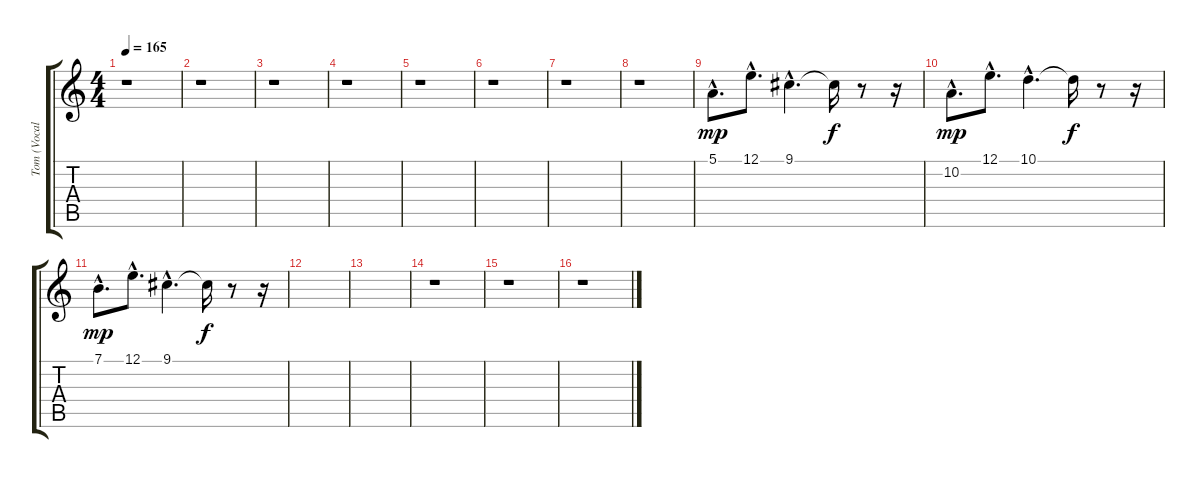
\track ("Tom (Vocals)" "Tom (Vocal") {instrument clarinet}
\staff {score tabs}
\tuning (E4 B3 G3 D3 A2 E2) {hide}
\ts (4 4)
\tempo 165
\clef g2
\ks c
r.1{dy f} |
r.1 |
r.1 |
r.1 |
r.1 |
r.1 |
r.1 |
r.1 |
5.1{hac}.8{d dy mp} 12.1{hac}.8{d} 9.1{hac}.4{d} 9.1{t}.16{dy f} r.8 r.16 |
10.2{hac}.8{d dy mp} 12.1{hac}.8{d} 10.1{hac}.4{d} 10.1{t}.16{dy f} r.8 r.16 |
7.1{hac}.8{d dy mp} 12.1{hac}.8{d} 9.1{hac}.4{d} 9.1{t}.16{dy f} r.8 r.16 |
|
|
r.1 |
r.1 |
r.1
